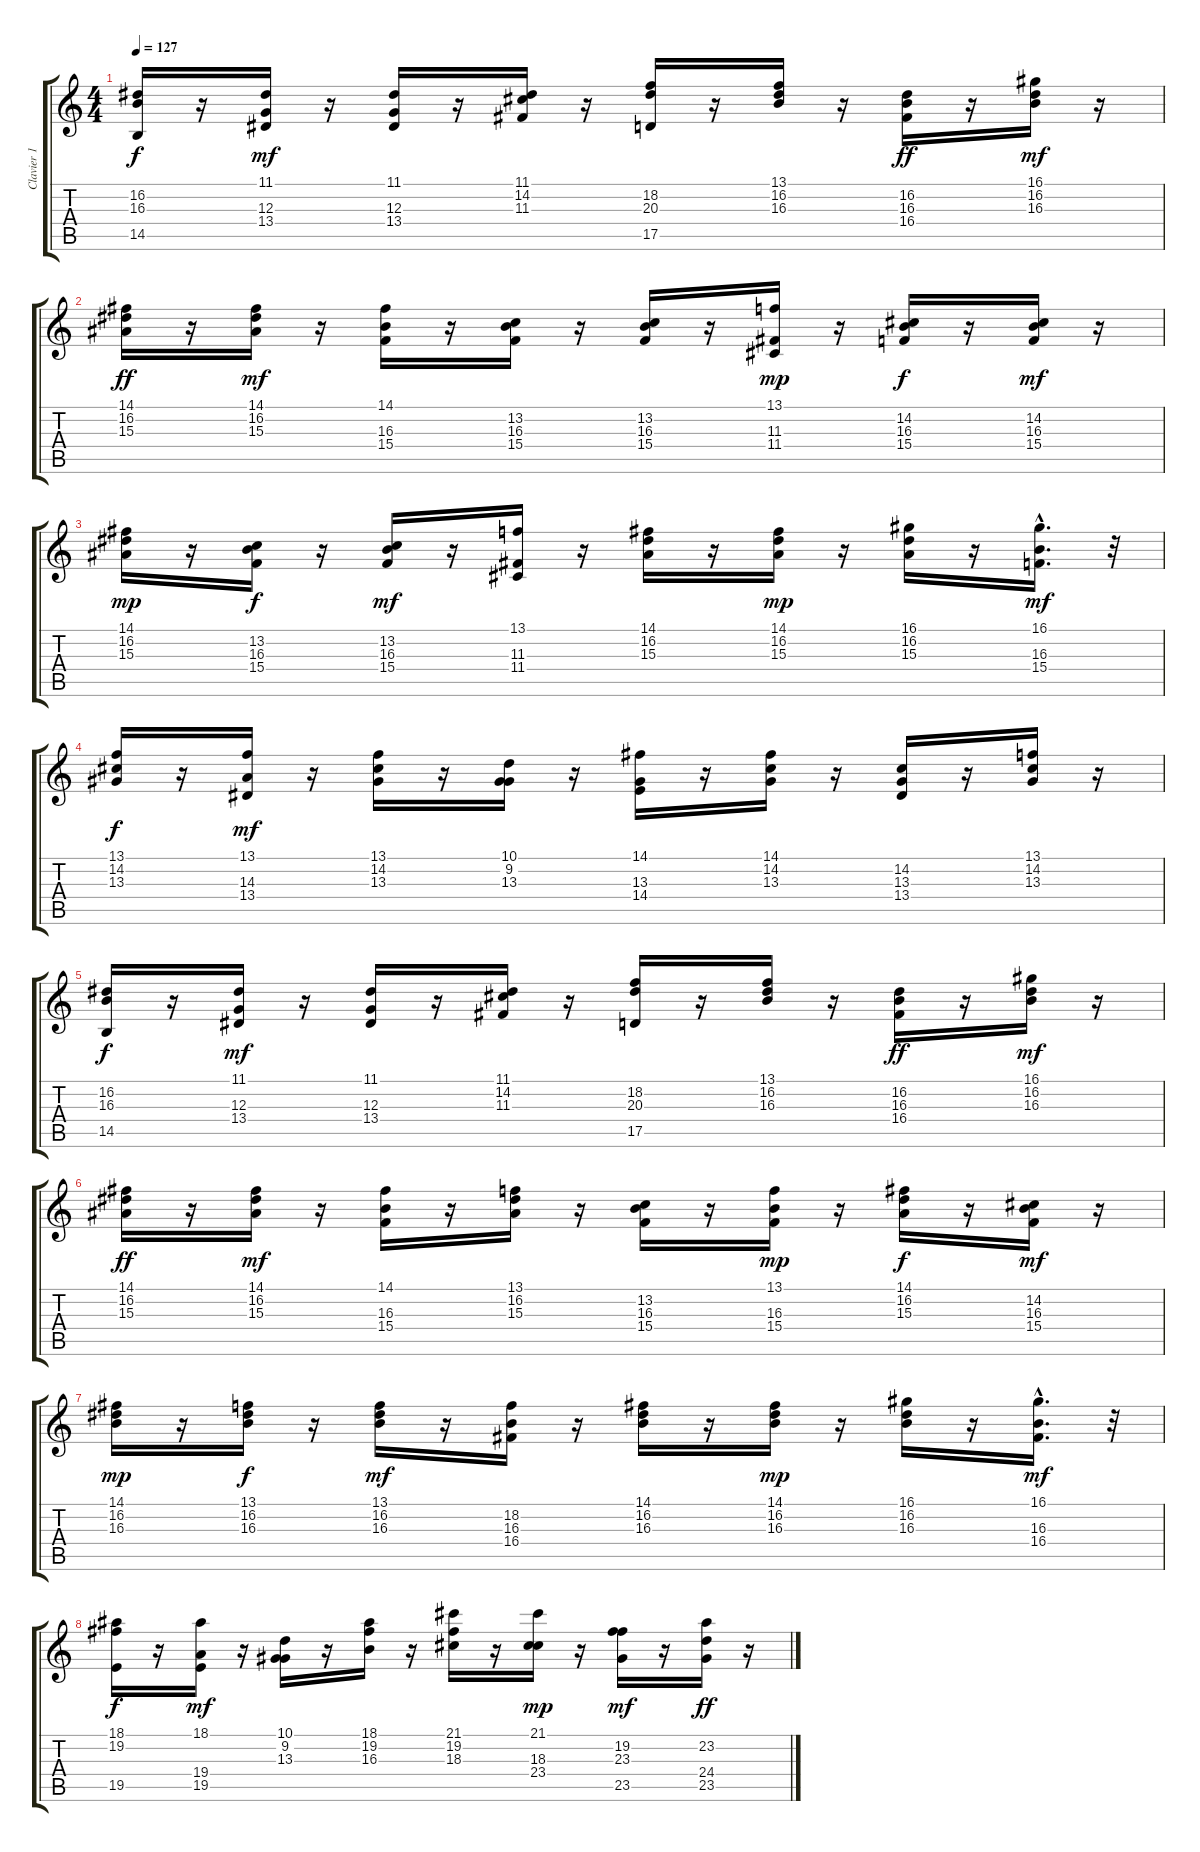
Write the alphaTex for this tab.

\track ("Clavier 1" "Clavier 1") {instrument rockorgan}
\staff {score tabs}
\tuning (E4 B3 G3 D3 A2 E2) {hide}
\ts (4 4)
\tempo 127
\clef g2
\ks c
(16.2 16.3 14.5).16{dy f} r.16 (11.1 12.3 13.4).16{dy mf} r.16 (11.1 12.3 13.4).16 r.16 (11.1 14.2 11.3).16 r.16 (18.2 20.3 17.5).16 r.16 (13.1 16.2 16.3).16 r.16 (16.2 16.3 16.4).16{dy ff} r.16 (16.1 16.2 16.3).16{dy mf} r.16 |
(14.1 16.2 15.3).16{dy ff} r.16 (14.1 16.2 15.3).16{dy mf} r.16 (14.1 16.3 15.4).16 r.16 (13.2 16.3 15.4).16 r.16 (13.2 16.3 15.4).16 r.16 (13.1 11.3 11.4).16{dy mp} r.16 (14.2 16.3 15.4).16{dy f} r.16 (14.2 16.3 15.4).16{dy mf} r.16 |
(14.1 16.2 15.3).16{dy mp} r.16 (13.2 16.3 15.4).16{dy f} r.16 (13.2 16.3 15.4).16{dy mf} r.16 (13.1 11.3 11.4).16 r.16 (14.1 16.2 15.3).16 r.16 (14.1 16.2 15.3).16{dy mp} r.16 (16.1 16.2 15.3).16 r.16 (16.1{hac} 16.3 15.4).16{d dy mf} r.32 |
(13.1 14.2 13.3).16{dy f} r.16 (13.1 14.3 13.4).16{dy mf} r.16 (13.1 14.2 13.3).16 r.16 (10.1 9.2 13.3).16 r.16 (14.1 13.3 14.4).16 r.16 (14.1 14.2 13.3).16 r.16 (14.2 13.3 13.4).16 r.16 (13.1 14.2 13.3).16 r.16 |
(16.2 16.3 14.5).16{dy f} r.16 (11.1 12.3 13.4).16{dy mf} r.16 (11.1 12.3 13.4).16 r.16 (11.1 14.2 11.3).16 r.16 (18.2 20.3 17.5).16 r.16 (13.1 16.2 16.3).16 r.16 (16.2 16.3 16.4).16{dy ff} r.16 (16.1 16.2 16.3).16{dy mf} r.16 |
(14.1 16.2 15.3).16{dy ff} r.16 (14.1 16.2 15.3).16{dy mf} r.16 (14.1 16.3 15.4).16 r.16 (13.1 16.2 15.3).16 r.16 (13.2 16.3 15.4).16 r.16 (13.1 16.3 15.4).16{dy mp} r.16 (14.1 16.2 15.3).16{dy f} r.16 (14.2 16.3 15.4).16{dy mf} r.16 |
(14.1 16.2 16.3).16{dy mp} r.16 (13.1 16.2 16.3).16{dy f} r.16 (13.1 16.2 16.3).16{dy mf} r.16 (18.2 16.3 16.4).16 r.16 (14.1 16.2 16.3).16 r.16 (14.1 16.2 16.3).16{dy mp} r.16 (16.1 16.2 16.3).16 r.16 (16.1{hac} 16.3 16.4).16{d dy mf} r.32 |
(18.1 19.2 19.5).16{dy f} r.16 (18.1 19.4 19.5).16{dy mf} r.16 (10.1 9.2 13.3).16 r.16 (18.1 19.2 16.3).16 r.16 (21.1 19.2 18.3).16 r.16 (21.1 18.3 23.4).16{dy mp} r.16 (19.2 23.3 23.5).16{dy mf} r.16 (23.2 24.4 23.5).16{dy ff} r.16
